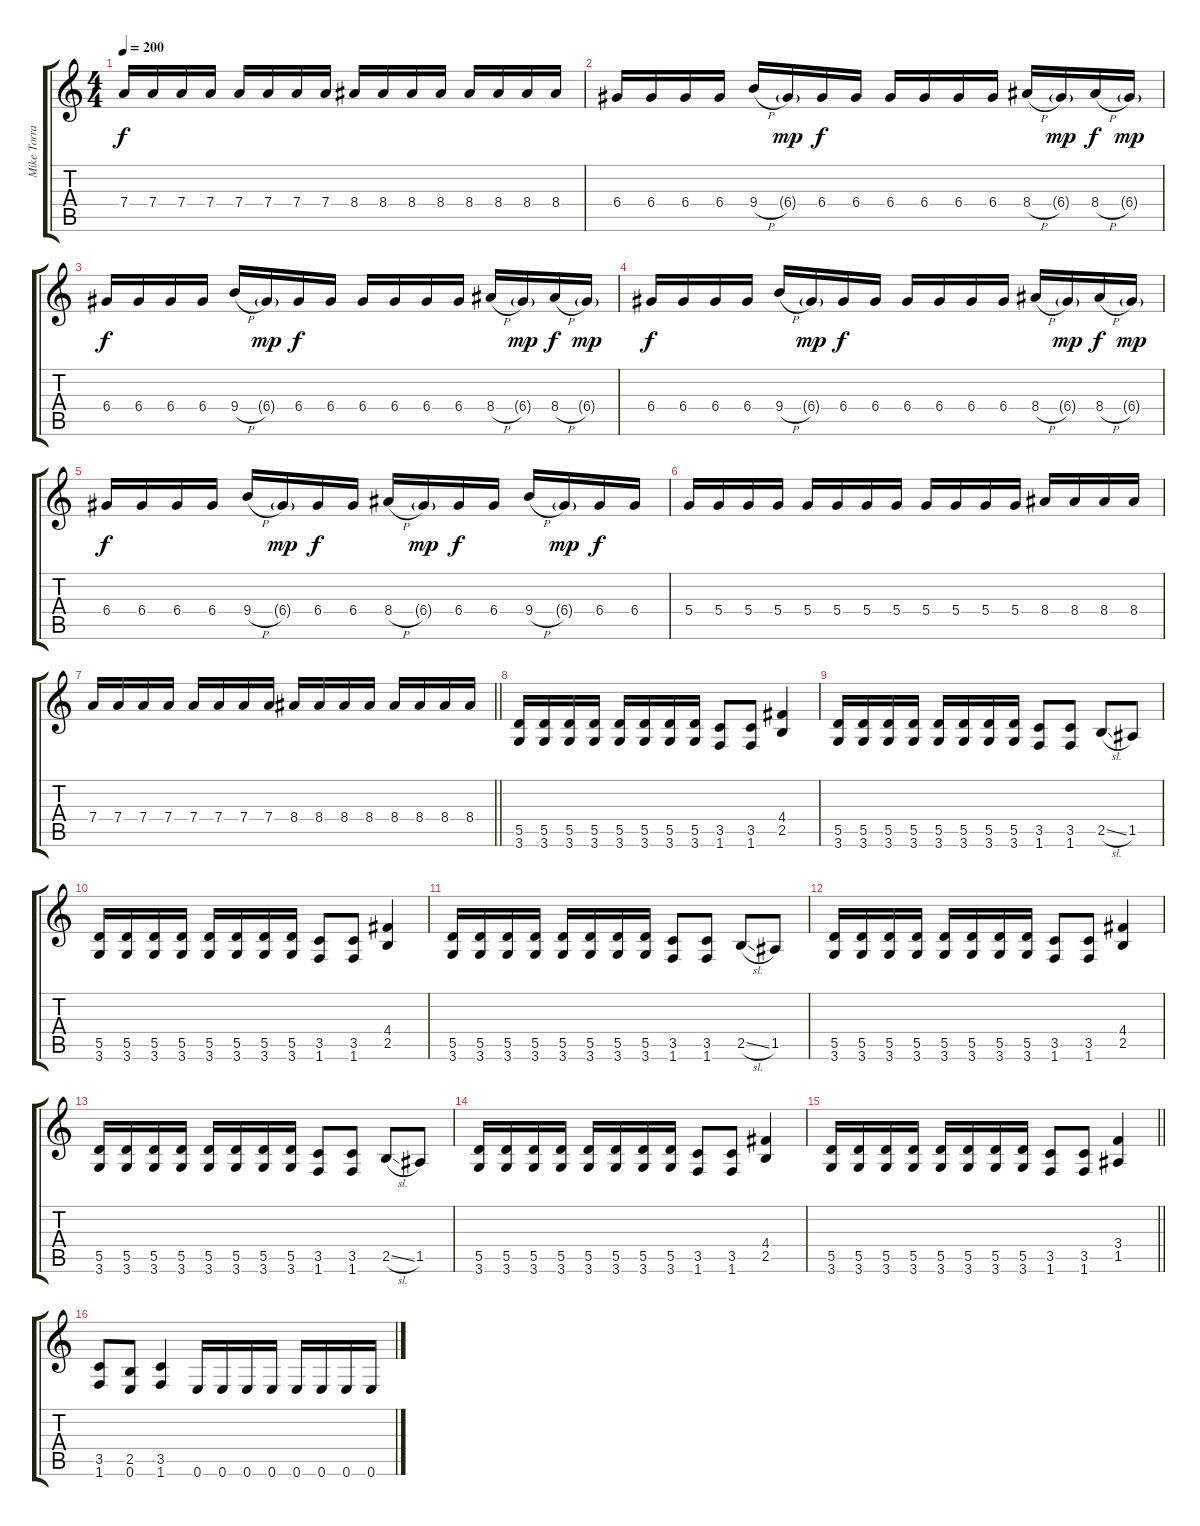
\track ("Mike Torrao" "Mike Torra") {instrument distortionguitar}
\staff {score tabs}
\tuning (E4 B3 G3 D3 A2 E2) {hide}
\ts (4 4)
\tempo 200
\clef g2
\ks c
7.4.16{dy f} 7.4.16 7.4.16 7.4.16 7.4.16 7.4.16 7.4.16 7.4.16 8.4.16 8.4.16 8.4.16 8.4.16 8.4.16 8.4.16 8.4.16 8.4.16 |
6.4.16 6.4.16 6.4.16 6.4.16 9.4{h}.16 6.4{g}.16{dy mp} 6.4.16{dy f} 6.4.16 6.4.16 6.4.16 6.4.16 6.4.16 8.4{h}.16 6.4{g}.16{dy mp} 8.4{h}.16{dy f} 6.4{g}.16{dy mp} |
6.4.16{dy f} 6.4.16 6.4.16 6.4.16 9.4{h}.16 6.4{g}.16{dy mp} 6.4.16{dy f} 6.4.16 6.4.16 6.4.16 6.4.16 6.4.16 8.4{h}.16 6.4{g}.16{dy mp} 8.4{h}.16{dy f} 6.4{g}.16{dy mp} |
6.4.16{dy f} 6.4.16 6.4.16 6.4.16 9.4{h}.16 6.4{g}.16{dy mp} 6.4.16{dy f} 6.4.16 6.4.16 6.4.16 6.4.16 6.4.16 8.4{h}.16 6.4{g}.16{dy mp} 8.4{h}.16{dy f} 6.4{g}.16{dy mp} |
6.4.16{dy f} 6.4.16 6.4.16 6.4.16 9.4{h}.16 6.4{g}.16{dy mp} 6.4.16{dy f} 6.4.16 8.4{h}.16 6.4{g}.16{dy mp} 6.4.16{dy f} 6.4.16 9.4{h}.16 6.4{g}.16{dy mp} 6.4.16{dy f} 6.4.16 |
5.4.16 5.4.16 5.4.16 5.4.16 5.4.16 5.4.16 5.4.16 5.4.16 5.4.16 5.4.16 5.4.16 5.4.16 8.4.16 8.4.16 8.4.16 8.4.16 |
\barLineRight lightlight
7.4.16 7.4.16 7.4.16 7.4.16 7.4.16 7.4.16 7.4.16 7.4.16 8.4.16 8.4.16 8.4.16 8.4.16 8.4.16 8.4.16 8.4.16 8.4.16 |
(5.5 3.6).16 (5.5 3.6).16 (5.5 3.6).16 (5.5 3.6).16 (5.5 3.6).16 (5.5 3.6).16 (5.5 3.6).16 (5.5 3.6).16 (3.5 1.6).8 (3.5 1.6).8 (4.4 2.5).4 |
(5.5 3.6).16 (5.5 3.6).16 (5.5 3.6).16 (5.5 3.6).16 (5.5 3.6).16 (5.5 3.6).16 (5.5 3.6).16 (5.5 3.6).16 (3.5 1.6).8 (3.5 1.6).8 2.5{sl}.8 1.5.8 |
(5.5 3.6).16 (5.5 3.6).16 (5.5 3.6).16 (5.5 3.6).16 (5.5 3.6).16 (5.5 3.6).16 (5.5 3.6).16 (5.5 3.6).16 (3.5 1.6).8 (3.5 1.6).8 (4.4 2.5).4 |
(5.5 3.6).16 (5.5 3.6).16 (5.5 3.6).16 (5.5 3.6).16 (5.5 3.6).16 (5.5 3.6).16 (5.5 3.6).16 (5.5 3.6).16 (3.5 1.6).8 (3.5 1.6).8 2.5{sl}.8 1.5.8 |
(5.5 3.6).16 (5.5 3.6).16 (5.5 3.6).16 (5.5 3.6).16 (5.5 3.6).16 (5.5 3.6).16 (5.5 3.6).16 (5.5 3.6).16 (3.5 1.6).8 (3.5 1.6).8 (4.4 2.5).4 |
(5.5 3.6).16 (5.5 3.6).16 (5.5 3.6).16 (5.5 3.6).16 (5.5 3.6).16 (5.5 3.6).16 (5.5 3.6).16 (5.5 3.6).16 (3.5 1.6).8 (3.5 1.6).8 2.5{sl}.8 1.5.8 |
(5.5 3.6).16 (5.5 3.6).16 (5.5 3.6).16 (5.5 3.6).16 (5.5 3.6).16 (5.5 3.6).16 (5.5 3.6).16 (5.5 3.6).16 (3.5 1.6).8 (3.5 1.6).8 (4.4 2.5).4 |
\barLineRight lightlight
(5.5 3.6).16 (5.5 3.6).16 (5.5 3.6).16 (5.5 3.6).16 (5.5 3.6).16 (5.5 3.6).16 (5.5 3.6).16 (5.5 3.6).16 (3.5 1.6).8 (3.5 1.6).8 (3.4 1.5).4 |
(3.5 1.6).8 (2.5 0.6).8 (3.5 1.6).4 0.6.16 0.6.16 0.6.16 0.6.16 0.6.16 0.6.16 0.6.16 0.6.16
